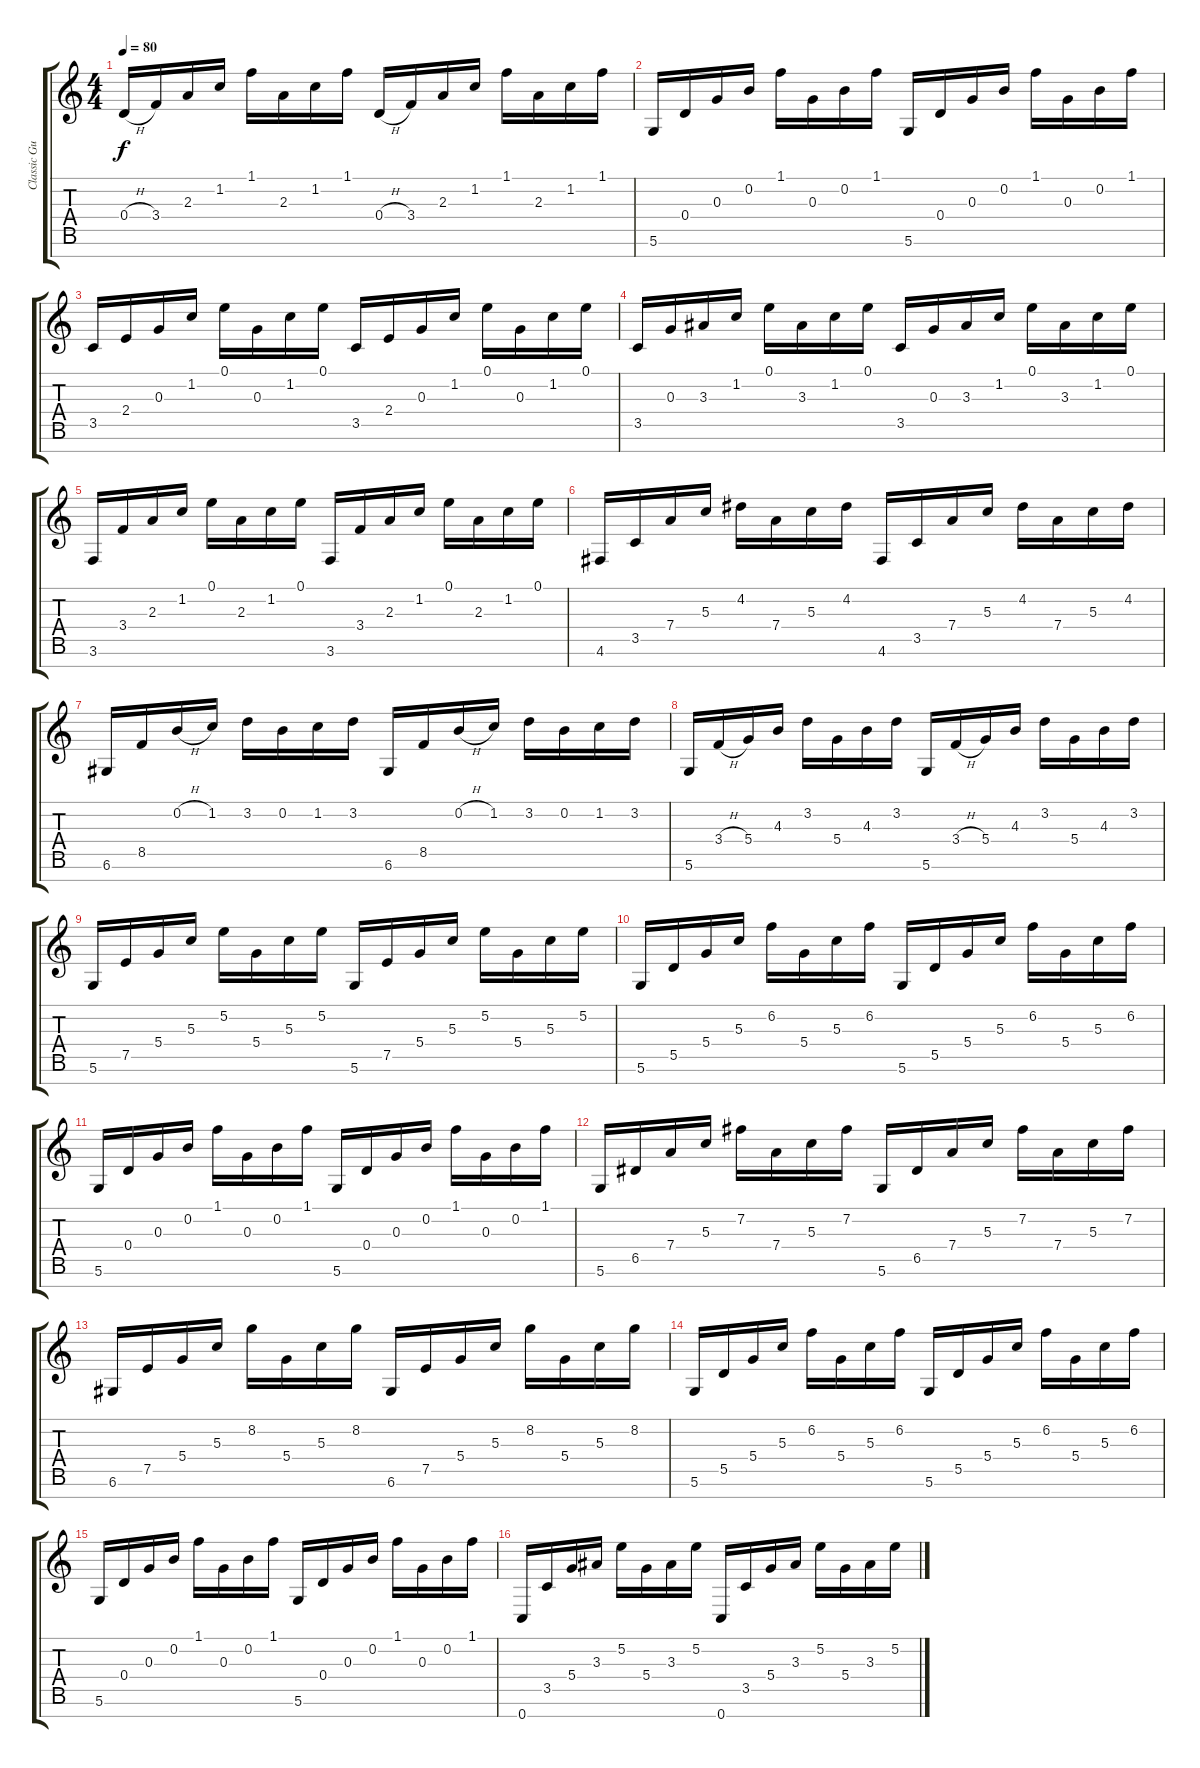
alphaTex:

\track ("Classic Guitar" "Classic Gu") {instrument acousticguitarnylon}
\staff {score tabs}
\tuning (E4 B3 G3 D3 A2 D2 C2) {hide}
\ts (4 4)
\tempo 80
\clef g2
\ks c
0.4{h}.16{dy f} 3.4.16 2.3.16 1.2.16 1.1.16 2.3.16 1.2.16 1.1.16 0.4{h}.16 3.4.16 2.3.16 1.2.16 1.1.16 2.3.16 1.2.16 1.1.16 |
5.6.16 0.4.16 0.3.16 0.2.16 1.1.16 0.3.16 0.2.16 1.1.16 5.6.16 0.4.16 0.3.16 0.2.16 1.1.16 0.3.16 0.2.16 1.1.16 |
3.5.16 2.4.16 0.3.16 1.2.16 0.1.16 0.3.16 1.2.16 0.1.16 3.5.16 2.4.16 0.3.16 1.2.16 0.1.16 0.3.16 1.2.16 0.1.16 |
3.5.16 0.3.16 3.3.16 1.2.16 0.1.16 3.3.16 1.2.16 0.1.16 3.5.16 0.3.16 3.3.16 1.2.16 0.1.16 3.3.16 1.2.16 0.1.16 |
3.6.16 3.4.16 2.3.16 1.2.16 0.1.16 2.3.16 1.2.16 0.1.16 3.6.16 3.4.16 2.3.16 1.2.16 0.1.16 2.3.16 1.2.16 0.1.16 |
4.6.16 3.5.16 7.4.16 5.3.16 4.2.16 7.4.16 5.3.16 4.2.16 4.6.16 3.5.16 7.4.16 5.3.16 4.2.16 7.4.16 5.3.16 4.2.16 |
6.6.16 8.5.16 0.2{h}.16 1.2.16 3.2.16 0.2.16 1.2.16 3.2.16 6.6.16 8.5.16 0.2{h}.16 1.2.16 3.2.16 0.2.16 1.2.16 3.2.16 |
5.6.16 3.4{h}.16 5.4.16 4.3.16 3.2.16 5.4.16 4.3.16 3.2.16 5.6.16 3.4{h}.16 5.4.16 4.3.16 3.2.16 5.4.16 4.3.16 3.2.16 |
5.6.16 7.5.16 5.4.16 5.3.16 5.2.16 5.4.16 5.3.16 5.2.16 5.6.16 7.5.16 5.4.16 5.3.16 5.2.16 5.4.16 5.3.16 5.2.16 |
5.6.16 5.5.16 5.4.16 5.3.16 6.2.16 5.4.16 5.3.16 6.2.16 5.6.16 5.5.16 5.4.16 5.3.16 6.2.16 5.4.16 5.3.16 6.2.16 |
5.6.16 0.4.16 0.3.16 0.2.16 1.1.16 0.3.16 0.2.16 1.1.16 5.6.16 0.4.16 0.3.16 0.2.16 1.1.16 0.3.16 0.2.16 1.1.16 |
5.6.16 6.5.16 7.4.16 5.3.16 7.2.16 7.4.16 5.3.16 7.2.16 5.6.16 6.5.16 7.4.16 5.3.16 7.2.16 7.4.16 5.3.16 7.2.16 |
6.6.16 7.5.16 5.4.16 5.3.16 8.2.16 5.4.16 5.3.16 8.2.16 6.6.16 7.5.16 5.4.16 5.3.16 8.2.16 5.4.16 5.3.16 8.2.16 |
5.6.16 5.5.16 5.4.16 5.3.16 6.2.16 5.4.16 5.3.16 6.2.16 5.6.16 5.5.16 5.4.16 5.3.16 6.2.16 5.4.16 5.3.16 6.2.16 |
5.6.16 0.4.16 0.3.16 0.2.16 1.1.16 0.3.16 0.2.16 1.1.16 5.6.16 0.4.16 0.3.16 0.2.16 1.1.16 0.3.16 0.2.16 1.1.16 |
0.7.16 3.5.16 5.4.16 3.3.16 5.2.16 5.4.16 3.3.16 5.2.16 0.7.16 3.5.16 5.4.16 3.3.16 5.2.16 5.4.16 3.3.16 5.2.16
